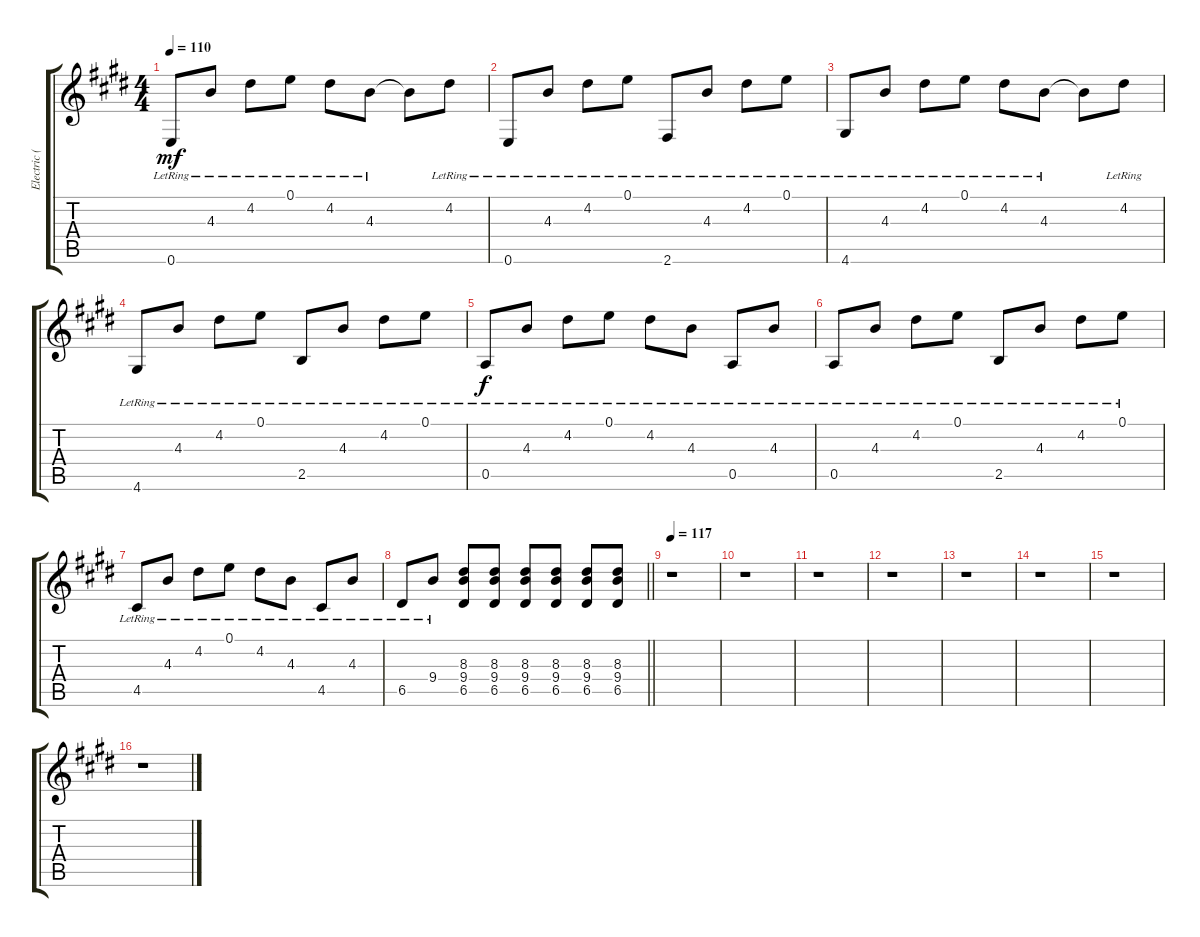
\track ("Electric (Clean)" "Electric (") {instrument electricguitarclean}
\staff {score tabs}
\tuning (E4 B3 G3 D3 A2 E2) {hide}
\ts (4 4)
\tempo 110
\clef g2
\ks e
0.6{lr}.8{dy mf} 4.3{lr}.8 4.2{lr}.8 0.1{lr}.8 4.2{lr}.8 4.3{lr}.8 4.3{t}.8 4.2{lr}.8 |
\ks c#minor
0.6{lr}.8 4.3{lr}.8 4.2{lr}.8 0.1{lr}.8 2.6{lr}.8 4.3{lr}.8 4.2{lr}.8 0.1{lr}.8 |
4.6{lr}.8 4.3{lr}.8 4.2{lr}.8 0.1{lr}.8 4.2{lr}.8 4.3{lr}.8 4.3{t}.8 4.2{lr}.8 |
4.6{lr}.8 4.3{lr}.8 4.2{lr}.8 0.1{lr}.8 2.5{lr}.8 4.3{lr}.8 4.2{lr}.8 0.1{lr}.8 |
\ks e
0.5{lr}.8{dy f} 4.3{lr}.8 4.2{lr}.8 0.1{lr}.8 4.2{lr}.8 4.3{lr}.8 0.5{lr}.8 4.3{lr}.8 |
\ks c#minor
0.5{lr}.8 4.3{lr}.8 4.2{lr}.8 0.1{lr}.8 2.5{lr}.8 4.3{lr}.8 4.2{lr}.8 0.1{lr}.8 |
4.5{lr}.8 4.3{lr}.8 4.2{lr}.8 0.1{lr}.8 4.2{lr}.8 4.3{lr}.8 4.5{lr}.8 4.3{lr}.8 |
\barLineRight lightlight
6.5{lr}.8 9.4{lr}.8 (8.3 9.4 6.5).8 (8.3 9.4 6.5).8 (8.3 9.4 6.5).8 (8.3 9.4 6.5).8 (8.3 9.4 6.5).8 (8.3 9.4 6.5).8 |
\tempo 117
\ks e
r.1 |
\ks c#minor
r.1 |
r.1 |
r.1 |
\ks e
r.1 |
\ks c#minor
r.1 |
r.1 |
r.1
